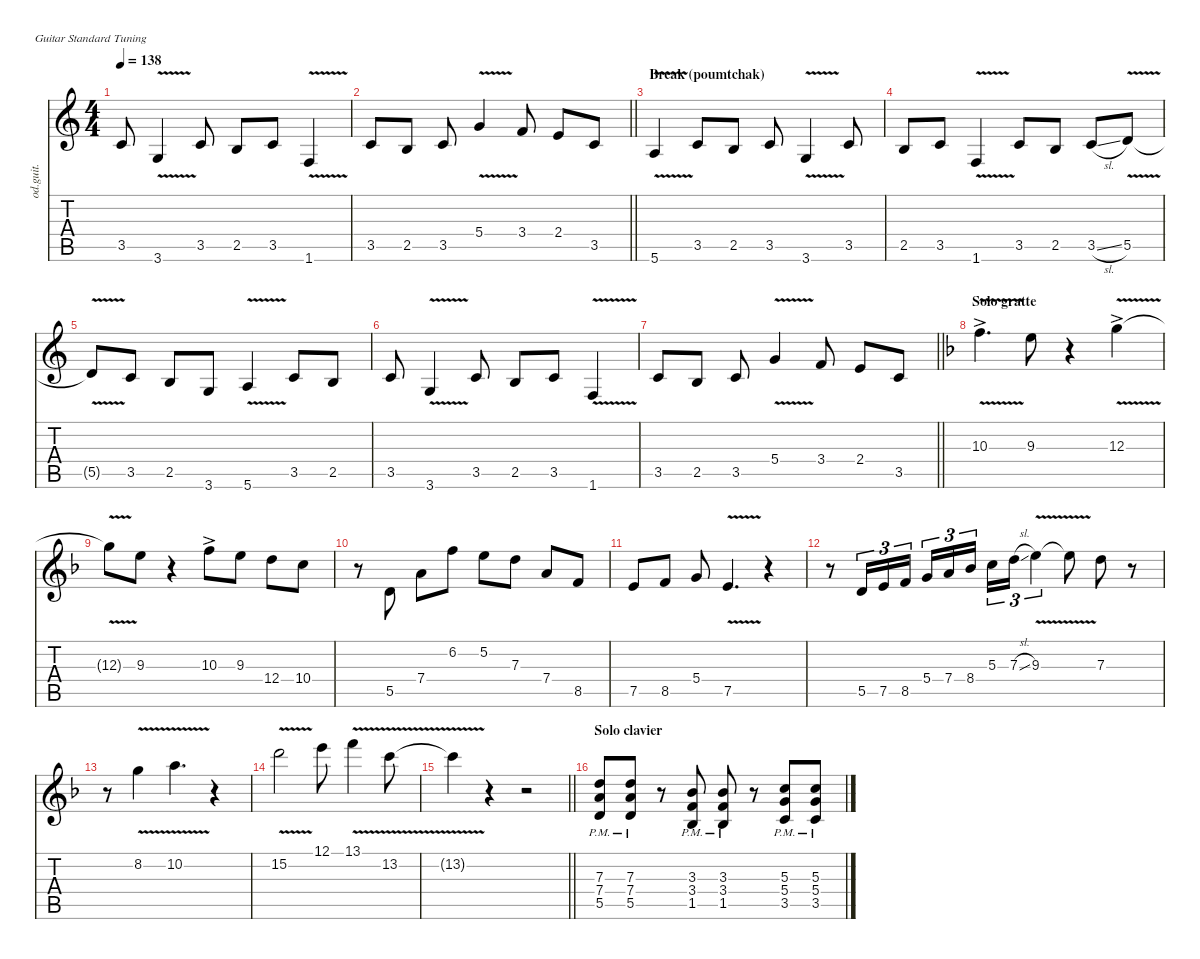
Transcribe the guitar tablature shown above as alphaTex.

\defaultSystemsLayout 4
\hideDynamics
\bracketExtendMode nobrackets
\track ("Hichem" "od.guit.") {mute instrument overdrivenguitar}
\staff {score tabs}
\tuning (E4 B3 G3 D3 A2 E2)
\ts (4 4)
\tempo 138
\clef g2
\ks aminor
3.5.8{dy f beam Up} 3.6{v}.4{beam Up} 3.5.8{beam Up} 2.5.8{beam Up} 3.5.8{beam Up} 1.6{v}.4{beam Up} |
\barLineRight lightlight
3.5.8{beam Up} 2.5.8{beam Up} 3.5.8{beam Up} 5.4{v}.4{beam Up} 3.4.8{beam Up} 2.4.8{beam Up} 3.5.8{beam Up} |
\section ("" "Break (poumtchak)")
5.6{v}.4{beam Up} 3.5.8{beam Up} 2.5.8{beam Up} 3.5.8{beam Up} 3.6{v}.4{beam Up} 3.5.8{beam Up} |
2.5.8{beam Up} 3.5.8{beam Up} 1.6{v}.4{beam Up} 3.5.8{beam Up} 2.5.8{beam Up} 3.5{sl}.8{beam Up} 5.5{v}.8{beam Up} |
5.5{v t}.8{beam Up} 3.5.8{beam Up} 2.5.8{beam Up} 3.6.8{beam Up} 5.6{v}.4{beam Up} 3.5.8{beam Up} 2.5.8{beam Up} |
3.5.8{beam Up} 3.6{v}.4{beam Up} 3.5.8{beam Up} 2.5.8{beam Up} 3.5.8{beam Up} 1.6{v}.4{beam Up} |
\barLineRight lightlight
3.5.8{beam Up} 2.5.8{beam Up} 3.5.8{beam Up} 5.4{v}.4{beam Up} 3.4.8{beam Up} 2.4.8{beam Up} 3.5.8{beam Up} |
\section ("" "Solo gratte")
\ks dminor
10.3{v ac acc forcenatural}.4{d beam Down} 9.3{acc forcenatural}.8{beam Down} r.4{beam Down} 12.3{v ac acc forcenatural}.4{beam Down} |
12.3{v t acc forcenatural}.8{beam Down} 9.3{acc forcenatural}.8{beam Down} r.4{beam Down} 10.3{ac acc forcenatural}.8{beam Down} 9.3{acc forcenatural}.8{beam Down} 12.4{acc forcenatural}.8{beam Down} 10.4{acc forcenatural}.8{beam Down} |
r.8{beam Down} 5.5{acc forcenatural}.8{beam Up} 7.4{acc forcenatural}.8{beam Down} 6.2{acc forcenatural}.8{beam Down} 5.2{acc forcenatural}.8{beam Down} 7.3{acc forcenatural}.8{beam Down} 7.4{acc forcenatural}.8{beam Up} 8.5{acc forcenatural}.8{beam Up} |
7.5{acc forcenatural}.8{beam Up} 8.5{acc forcenatural}.8{beam Up} 5.4{acc forcenatural}.8{beam Up} 7.5{v acc forcenatural}.4{d beam Up} r.4{beam Up} |
r.8{beam Down} 5.5{acc forcenatural}.16{tu (3 2) beam Up} 7.5{acc forcenatural}.16{tu (3 2) beam Up} 8.5{acc forcenatural}.16{tu (3 2) beam Up} 5.4{acc forcenatural}.16{tu (3 2) beam Up} 7.4{acc forcenatural}.16{tu (3 2) beam Up} 8.4{acc b}.16{tu (3 2) beam Up} 5.3{acc forcenatural}.16{tu (3 2) beam Down} 7.3{sl acc forcenatural}.16{tu (3 2) beam Down} 9.3{v acc forcenatural}.4{tu (3 2) beam Down} 9.3{v t acc forcenatural}.8{beam Down} 7.3{acc forcenatural}.8{beam Down} r.8{beam Down} |
r.8{beam Down} 8.2{v acc forcenatural}.4{beam Down} 10.2{v acc forcenatural}.4{d beam Down} r.4{beam Down} |
15.2{v acc forcenatural}.2{beam Down} 12.1{acc forcenatural}.8{beam Down} 13.1{v acc forcenatural}.4{beam Down} 13.2{v acc forcenatural}.8{beam Down} |
\barLineRight lightlight
13.2{v t acc forcenatural}.4{beam Down} r.4{beam Down} r.2{beam Down} |
\section ("" "Solo clavier")
(7.3{pm acc forcenatural} 7.4{pm acc forcenatural} 5.5{pm acc forcenatural}).8{beam Up} (7.3{pm acc forcenatural} 7.4{pm acc forcenatural} 5.5{pm acc forcenatural}).8{beam Up} r.8{beam Up} (3.3{pm acc b} 3.4{pm acc forcenatural} 1.5{pm acc b}).8{beam Up} (3.3{pm acc b} 3.4{pm acc forcenatural} 1.5{pm acc b}).8{beam Up} r.8{beam Up} (5.3{pm acc forcenatural} 5.4{pm acc forcenatural} 3.5{pm acc forcenatural}).8{beam Up} (5.3{pm acc forcenatural} 5.4{pm acc forcenatural} 3.5{pm acc forcenatural}).8{beam Up}
